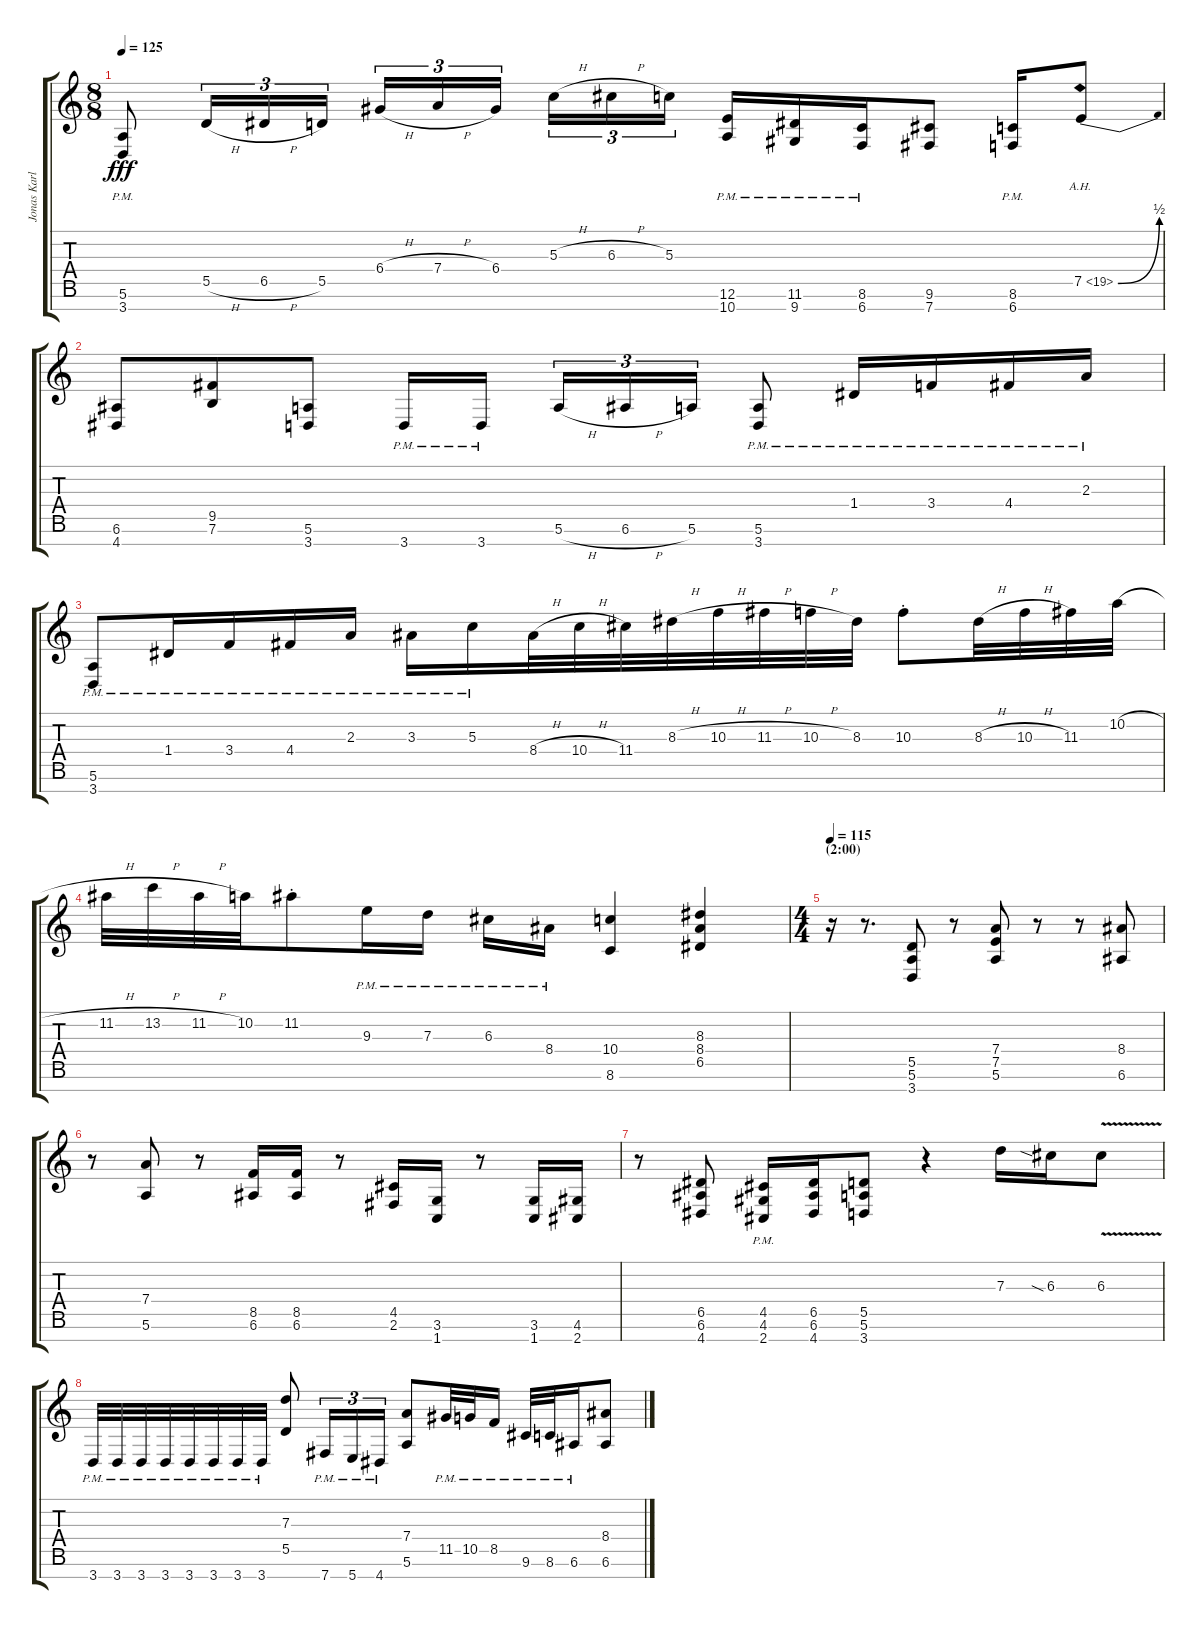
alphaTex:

\track ("Jonas Karlsson" "Jonas Karl") {instrument distortionguitar}
\staff {score tabs}
\tuning (E4 B3 G3 D3 A2 E2 B1) {hide}
\ts (8 8)
\tempo 125
\clef g2
\ks c
(5.6{pm} 3.7{pm}).8{dy fff} 5.5{h}.16{tu (3 2)} 6.5{h}.16{tu (3 2)} 5.5.16{tu (3 2)} 6.4{h}.16{tu (3 2)} 7.4{h}.16{tu (3 2)} 6.4.16{tu (3 2)} 5.3{h}.16{tu (3 2)} 6.3{h}.16{tu (3 2)} 5.3.16{tu (3 2)} (12.6{pm} 10.7{pm}).16 (11.6{pm} 9.7{pm}).16 (8.6{pm} 6.7{pm}).16 (9.6 7.7).8 (8.6{pm} 6.7{pm}).16 7.5{be (bend 0 0 60 2) ah 12}.8 |
(6.6 4.7).8 (9.5 7.6).8 (5.6 3.7).8 3.7{pm}.16 3.7{pm}.16 5.6{h}.16{tu (3 2)} 6.6{h}.16{tu (3 2)} 5.6.16{tu (3 2)} (5.6{pm} 3.7{pm}).8 1.4{pm}.16 3.4{pm}.16 4.4{pm}.16 2.3{pm}.16 |
(5.6{pm} 3.7{pm}).8 1.4{pm}.16 3.4{pm}.16 4.4{pm}.16 2.3{pm}.16 3.3{pm}.16 5.3{pm}.16 8.4{h}.32 10.4{h}.32 11.4.32 8.3{h}.32 10.3{h}.32 11.3{h}.32 10.3{h}.32 8.3.32 10.3{st}.8 8.3{h}.32 10.3{h}.32 11.3.32 10.2{h}.32 |
11.2{h}.32 13.2{h}.32 11.2{h}.32 10.2.32 11.2{st}.8 9.3{pm}.16 7.3{pm}.16 6.3{pm}.16 8.4{pm}.16 (10.4 8.6).4 (8.3 8.4 6.5).4 |
\ts (4 4)
\section ("" "(2:00)")
\tempo 115
r.16 r.8{d} (5.5 5.6 3.7).8 r.8 (7.4 7.5 5.6).8 r.8 r.8 (8.4 6.6).8 |
r.8 (7.4 5.6).8 r.8 (8.5 6.6).16 (8.5 6.6).16 r.8 (4.5 2.6).16 (3.6 1.7).16 r.8 (3.6 1.7).16 (4.6 2.7).16 |
r.8 (6.5 6.6 4.7).8 (4.5{pm} 4.6{pm} 2.7{pm}).16 (6.5 6.6 4.7).16 (5.5 5.6 3.7).8 r.4 7.3.16 6.3{sia}.16 6.3{v}.8 |
3.7{pm}.32 3.7{pm}.32 3.7{pm}.32 3.7{pm}.32 3.7{pm}.32 3.7{pm}.32 3.7{pm}.32 3.7{pm}.32 (7.3 5.5).8 7.7{pm}.16{tu (3 2)} 5.7{pm}.16{tu (3 2)} 4.7{pm}.16{tu (3 2)} (7.4 5.6).8 11.5{pm}.32 10.5{pm}.32 8.5{pm}.16 9.6{pm}.32 8.6{pm}.32 6.6{pm}.16 (8.4 6.6).8
